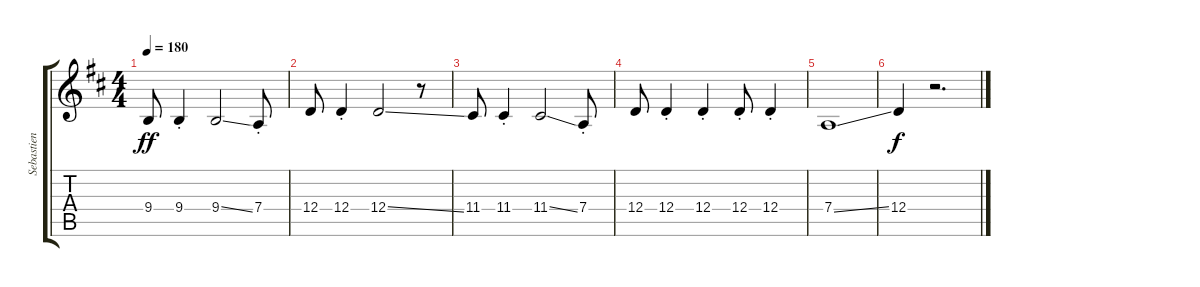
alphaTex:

\track ("Sebastien" "Sebastien") {instrument trombone}
\staff {score tabs}
\tuning (E4 B3 G3 D3 A2 E2) {hide}
\ts (4 4)
\tempo 180
\clef g2
\ks d
9.4.8{dy ff} 9.4{st}.4 9.4{ss}.2 7.4{st}.8 |
12.4.8 12.4{st}.4 12.4{ss}.2 r.8 |
11.4.8 11.4{st}.4 11.4{ss}.2 7.4{st}.8 |
12.4.8 12.4{st}.4 12.4{st}.4 12.4{st}.8 12.4{st}.4 |
7.4{ss}.1 |
12.4.4{dy f} r.2{d}
